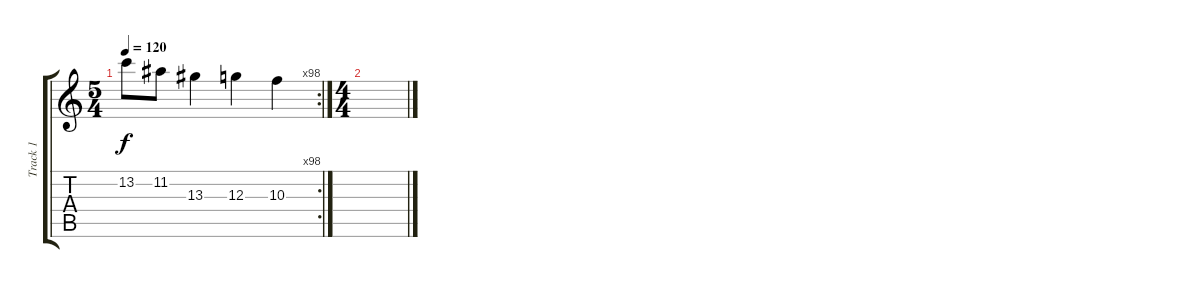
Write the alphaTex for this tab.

\track ("Track 1" "Track 1") {instrument acousticguitarnylon}
\staff {score tabs}
\tuning (E4 B3 G3 D3 A2 E2) {hide}
\rc 98
\ts (5 4)
\tempo 120
\clef g2
\ks c
13.2.8{dy f instrument acousticguitarnylon} 11.2.8 13.3.4 12.3.4 10.3.4 |
\ts (4 4)
